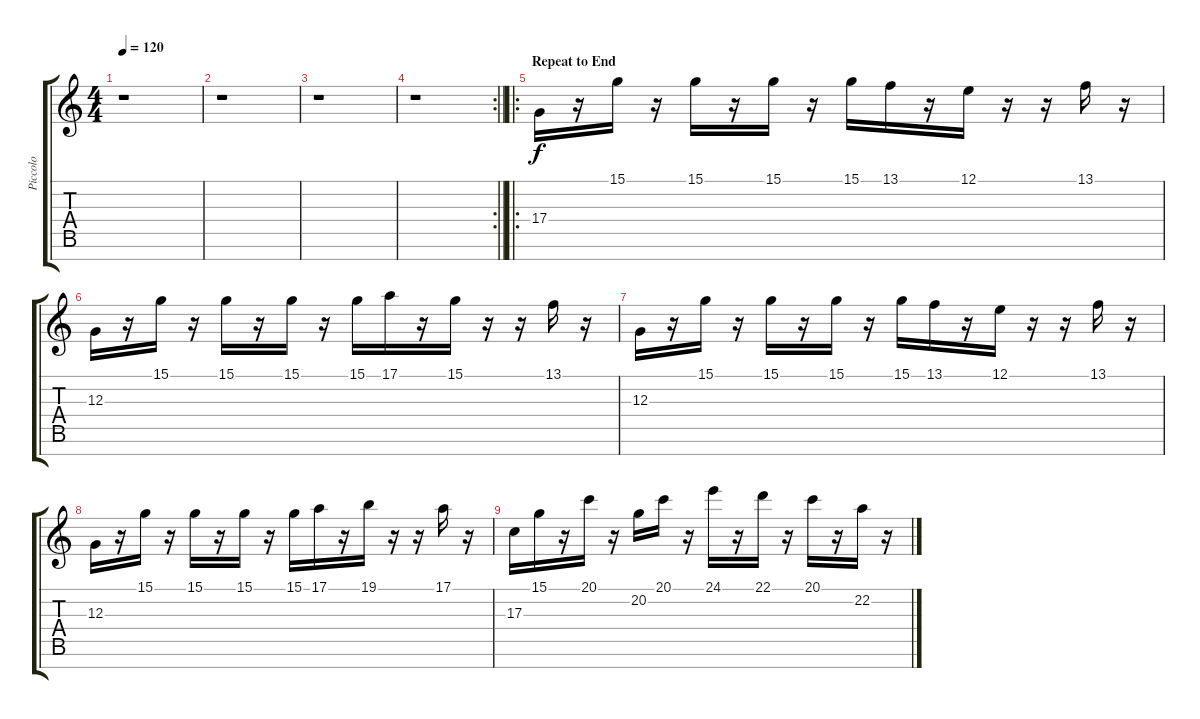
\track ("Piccolo" "Piccolo") {instrument piccolo}
\staff {score tabs}
\tuning (E4 B3 G3 D3 A2 E2 B1) {hide}
\ts (4 4)
\tempo 120
\clef g2
\ks c
r.1{dy f} |
r.1 |
r.1 |
\rc 2
\barLineRight lightlight
r.1 |
\ro
\section ("" "Repeat to End")
17.4.16{volume 16 balance 8 instrument piccolo} r.16 15.1.16 r.16 15.1.16 r.16 15.1.16 r.16 15.1.16 13.1.16 r.16 12.1.16 r.16 r.16 13.1.16 r.16 |
12.3.16 r.16 15.1.16 r.16 15.1.16 r.16 15.1.16 r.16 15.1.16 17.1.16 r.16 15.1.16 r.16 r.16 13.1.16 r.16 |
12.3.16 r.16 15.1.16 r.16 15.1.16 r.16 15.1.16 r.16 15.1.16 13.1.16 r.16 12.1.16 r.16 r.16 13.1.16 r.16 |
12.3.16 r.16 15.1.16 r.16 15.1.16 r.16 15.1.16 r.16 15.1.16 17.1.16 r.16 19.1.16 r.16 r.16 17.1.16 r.16 |
17.3.16 15.1.16 r.16 20.1.16 r.16 20.2.16 20.1.16 r.16 24.1.16 r.16 22.1.16 r.16 20.1.16 r.16 22.2.16 r.16
